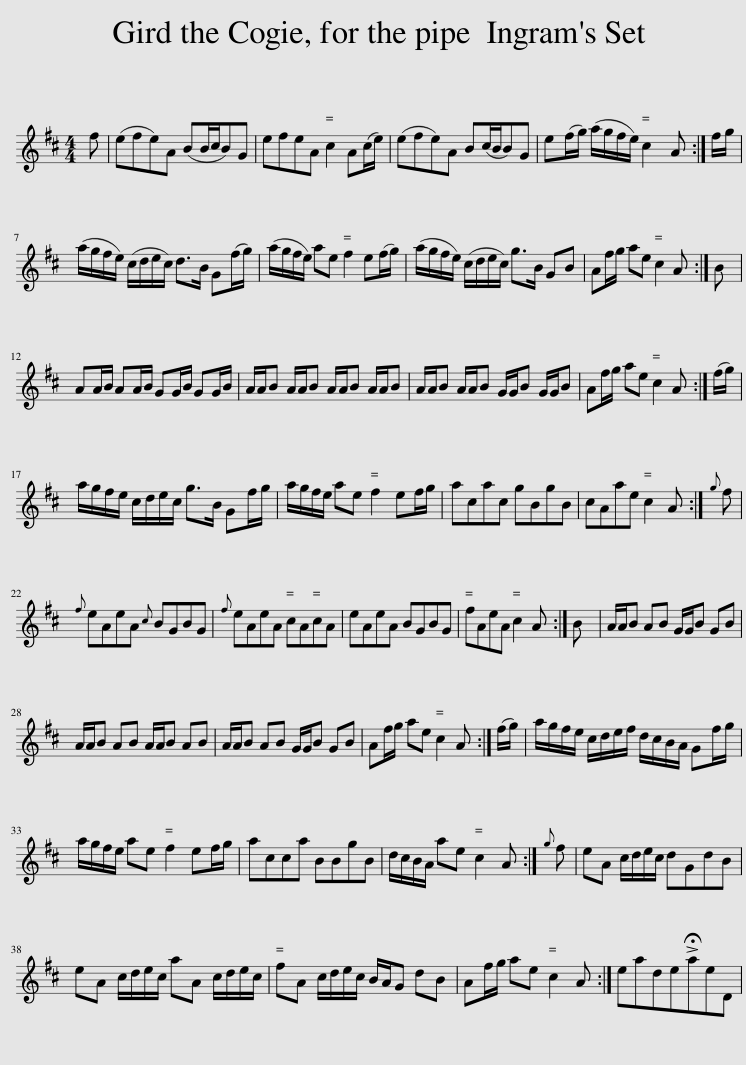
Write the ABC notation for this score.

X:1
L:1/8
M:4/4
I:linebreak $
K:D
V:1 treble
V:1
 f | (efe)A (BB/c/B)G | efeA c2 A(c/e/) | (efe)A B(c/B/B)G | e(f/g/) (a/g/f/e/) c2 A :| %5
 f/g/ |$ (a/g/f/e/) (c/d/e/c/) d>B G(f/g/) | (a/g/f/e/) ae f2 e(f/g/) | (a/g/f/e/) (c/d/e/c/) g>B GB | Af/g/ ae c2 A :| %10
 B |$ AA/B/ AA/B/ GG/B/ GG/B/ | A/A/B A/A/B A/A/B A/A/B | A/A/B A/A/B G/G/B G/G/B | Af/g/ ae c2 A :| %15
 (f/g/) |$ a/g/f/e/ c/d/e/c/ g>B Gf/g/ | a/g/f/e/ ae f2 ef/g/ | acac gBgB | cAae c2 A :| %20
{g} f |${f} eAeA{c} BGBG |{f} eAeA cAcA | eAeA BGBG | fAeA c2 A :| %25
 B | A/A/B AB G/G/B GB |$ A/A/B AB A/A/B AB | A/A/B AB G/G/B GB | Af/g/ ae c2 A :| %30
 (f/g/) | a/g/f/e/ c/d/e/f/ d/c/B/A/ Gf/g/ |$ a/g/f/e/ ae f2 ef/g/ | acca BBgB | d/c/B/A/ ae c2 A :| %35
{g} f | eA c/d/e/c/ dGdB |$ eA c/d/e/c/ aA c/d/e/c/ | fA c/d/e/c/ B/A/G dB | Af/g/ ae c2 A :| %40
 eade!>!!fermata!aeD | %41
